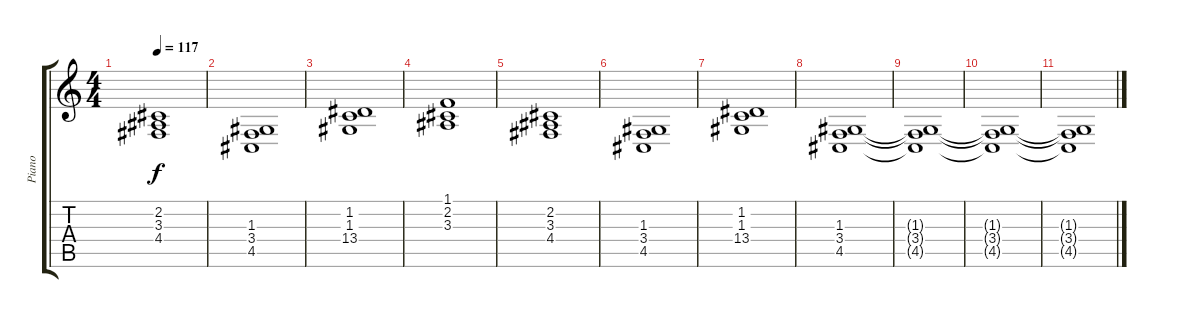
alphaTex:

\track ("Piano" "Piano") {instrument brightacousticpiano}
\staff {score tabs}
\tuning (E4 B3 G3 D3 A2 E2) {hide}
\ts (4 4)
\tempo 117
\clef g2
\ks c
(2.2 3.3 4.4).1{dy f} |
(1.3 3.4 4.5).1 |
(1.2 1.3 13.4).1 |
(1.1 2.2 3.3).1 |
(2.2 3.3 4.4).1 |
(1.3 3.4 4.5).1 |
(1.2 1.3 13.4).1 |
(1.3 3.4 4.5).1 |
(1.3{t} 3.4{t} 4.5{t}).1 |
(1.3{t} 3.4{t} 4.5{t}).1 |
(1.3{t} 3.4{t} 4.5{t}).1
